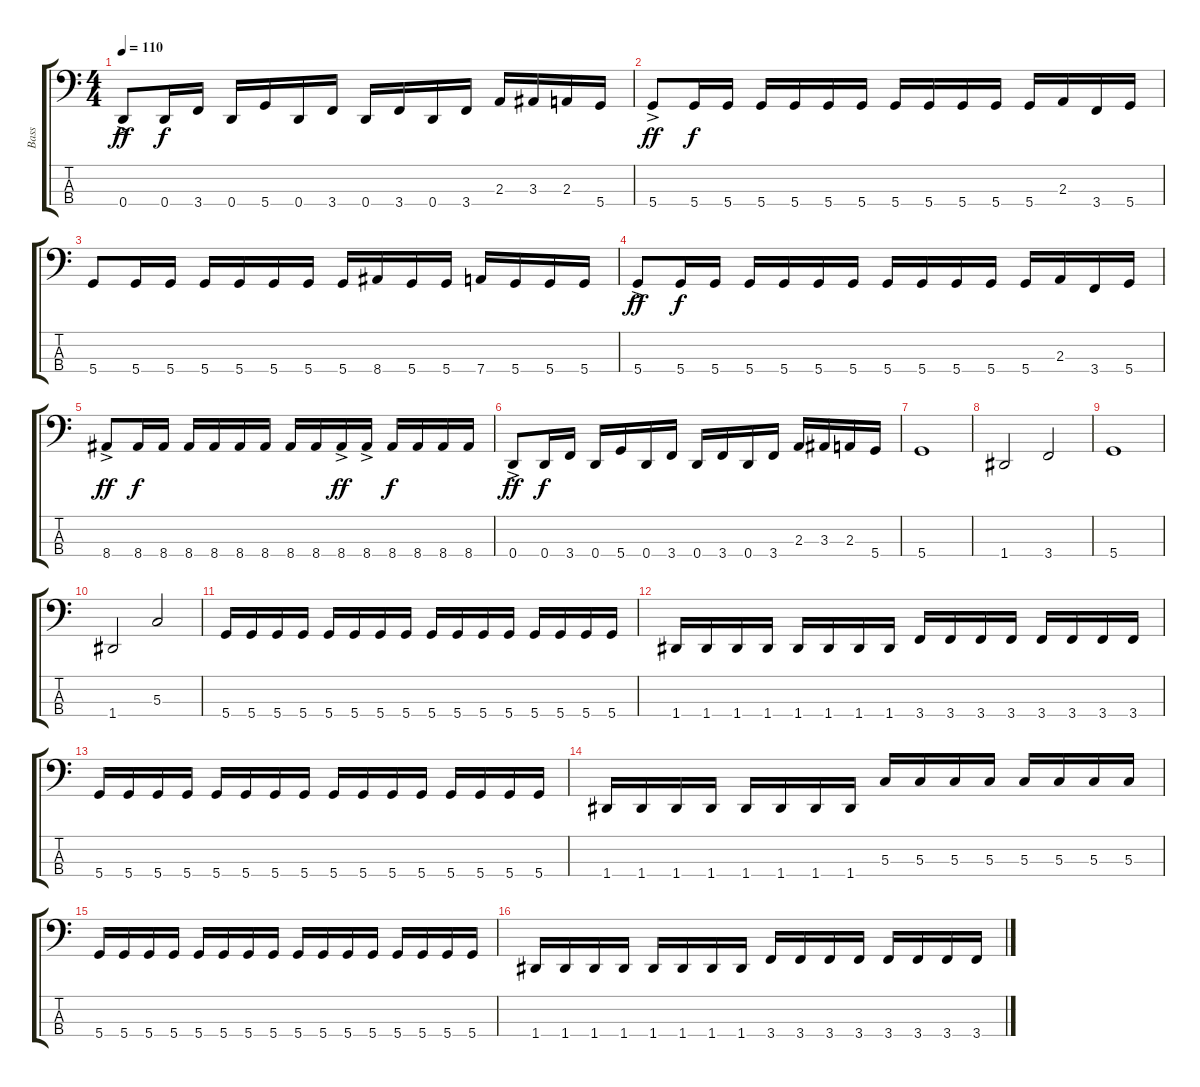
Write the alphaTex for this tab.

\track ("Bass" "Bass") {instrument electricbasspick}
\staff {score tabs}
\tuning (F2 C2 G1 D1) {hide}
\ts (4 4)
\tempo 110
\clef f4
\ks c
0.4{ac}.8{dy ff} 0.4.16{dy f} 3.4.16 0.4.16 5.4.16 0.4.16 3.4.16 0.4.16 3.4.16 0.4.16 3.4.16 2.3.16 3.3.16 2.3.16 5.4.16 |
5.4{ac}.8{dy ff} 5.4.16{dy f} 5.4.16 5.4.16 5.4.16 5.4.16 5.4.16 5.4.16 5.4.16 5.4.16 5.4.16 5.4.16 2.3.16 3.4.16 5.4.16 |
5.4.8 5.4.16 5.4.16 5.4.16 5.4.16 5.4.16 5.4.16 5.4.16 8.4.16 5.4.16 5.4.16 7.4.16 5.4.16 5.4.16 5.4.16 |
5.4{ac}.8{dy ff} 5.4.16{dy f} 5.4.16 5.4.16 5.4.16 5.4.16 5.4.16 5.4.16 5.4.16 5.4.16 5.4.16 5.4.16 2.3.16 3.4.16 5.4.16 |
8.4{ac}.8{dy ff} 8.4.16{dy f} 8.4.16 8.4.16 8.4.16 8.4.16 8.4.16 8.4.16 8.4.16 8.4{ac}.16{dy ff} 8.4{ac}.16 8.4.16{dy f} 8.4.16 8.4.16 8.4.16 |
0.4{ac}.8{dy ff} 0.4.16{dy f} 3.4.16 0.4.16 5.4.16 0.4.16 3.4.16 0.4.16 3.4.16 0.4.16 3.4.16 2.3.16 3.3.16 2.3.16 5.4.16 |
5.4.1 |
1.4.2 3.4.2 |
5.4.1 |
1.4.2 5.3.2 |
5.4.16 5.4.16 5.4.16 5.4.16 5.4.16 5.4.16 5.4.16 5.4.16 5.4.16 5.4.16 5.4.16 5.4.16 5.4.16 5.4.16 5.4.16 5.4.16 |
1.4.16 1.4.16 1.4.16 1.4.16 1.4.16 1.4.16 1.4.16 1.4.16 3.4.16 3.4.16 3.4.16 3.4.16 3.4.16 3.4.16 3.4.16 3.4.16 |
5.4.16 5.4.16 5.4.16 5.4.16 5.4.16 5.4.16 5.4.16 5.4.16 5.4.16 5.4.16 5.4.16 5.4.16 5.4.16 5.4.16 5.4.16 5.4.16 |
1.4.16 1.4.16 1.4.16 1.4.16 1.4.16 1.4.16 1.4.16 1.4.16 5.3.16 5.3.16 5.3.16 5.3.16 5.3.16 5.3.16 5.3.16 5.3.16 |
5.4.16 5.4.16 5.4.16 5.4.16 5.4.16 5.4.16 5.4.16 5.4.16 5.4.16 5.4.16 5.4.16 5.4.16 5.4.16 5.4.16 5.4.16 5.4.16 |
1.4.16 1.4.16 1.4.16 1.4.16 1.4.16 1.4.16 1.4.16 1.4.16 3.4.16 3.4.16 3.4.16 3.4.16 3.4.16 3.4.16 3.4.16 3.4.16
